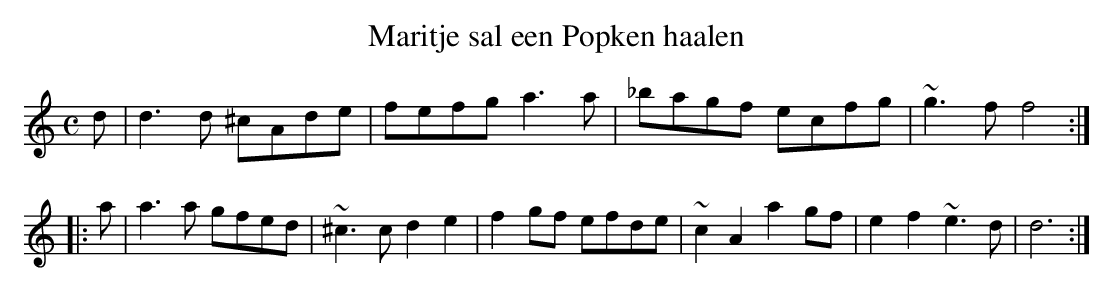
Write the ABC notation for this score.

X:1
T:Maritje sal een Popken haalen
M:C
K:Ddor
d|d3d ^cAde|fefga3a|_bagf ecfg|~g3ff4:|
|:a|a3a gfed|~^c3cd2e2|f2gf efde|~c2A2a2gf|e2f2~e3d|d6:|
